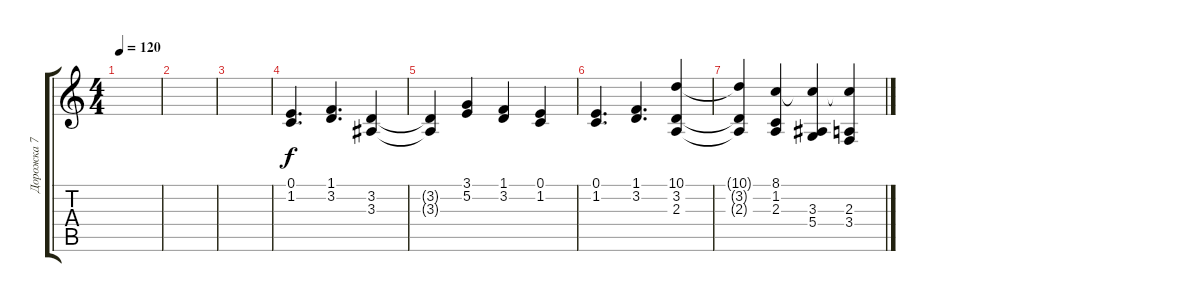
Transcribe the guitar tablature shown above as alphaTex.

\track ("Дорожка 7" "Дорожка 7") {instrument stringensemble1}
\staff {score tabs}
\tuning (E4 B3 G3 D3 A2 E2) {hide}
\ts (4 4)
\tempo 120
\clef g2
\ks c
|
|
|
(0.1 1.2).4{d} (1.1 3.2).4{d} (3.2 3.3).4 |
(3.2{t} 3.3{t}).4 (3.1 5.2).4 (1.1 3.2).4 (0.1 1.2).4 |
(0.1 1.2).4{d} (1.1 3.2).4{d} (10.1 3.2 2.3).4 |
(10.1{t} 3.2{t} 2.3{t}).4 (8.1 1.2 2.3).4 (8.1{t} 3.3 5.4).4 (8.1{t} 2.3 3.4).4
